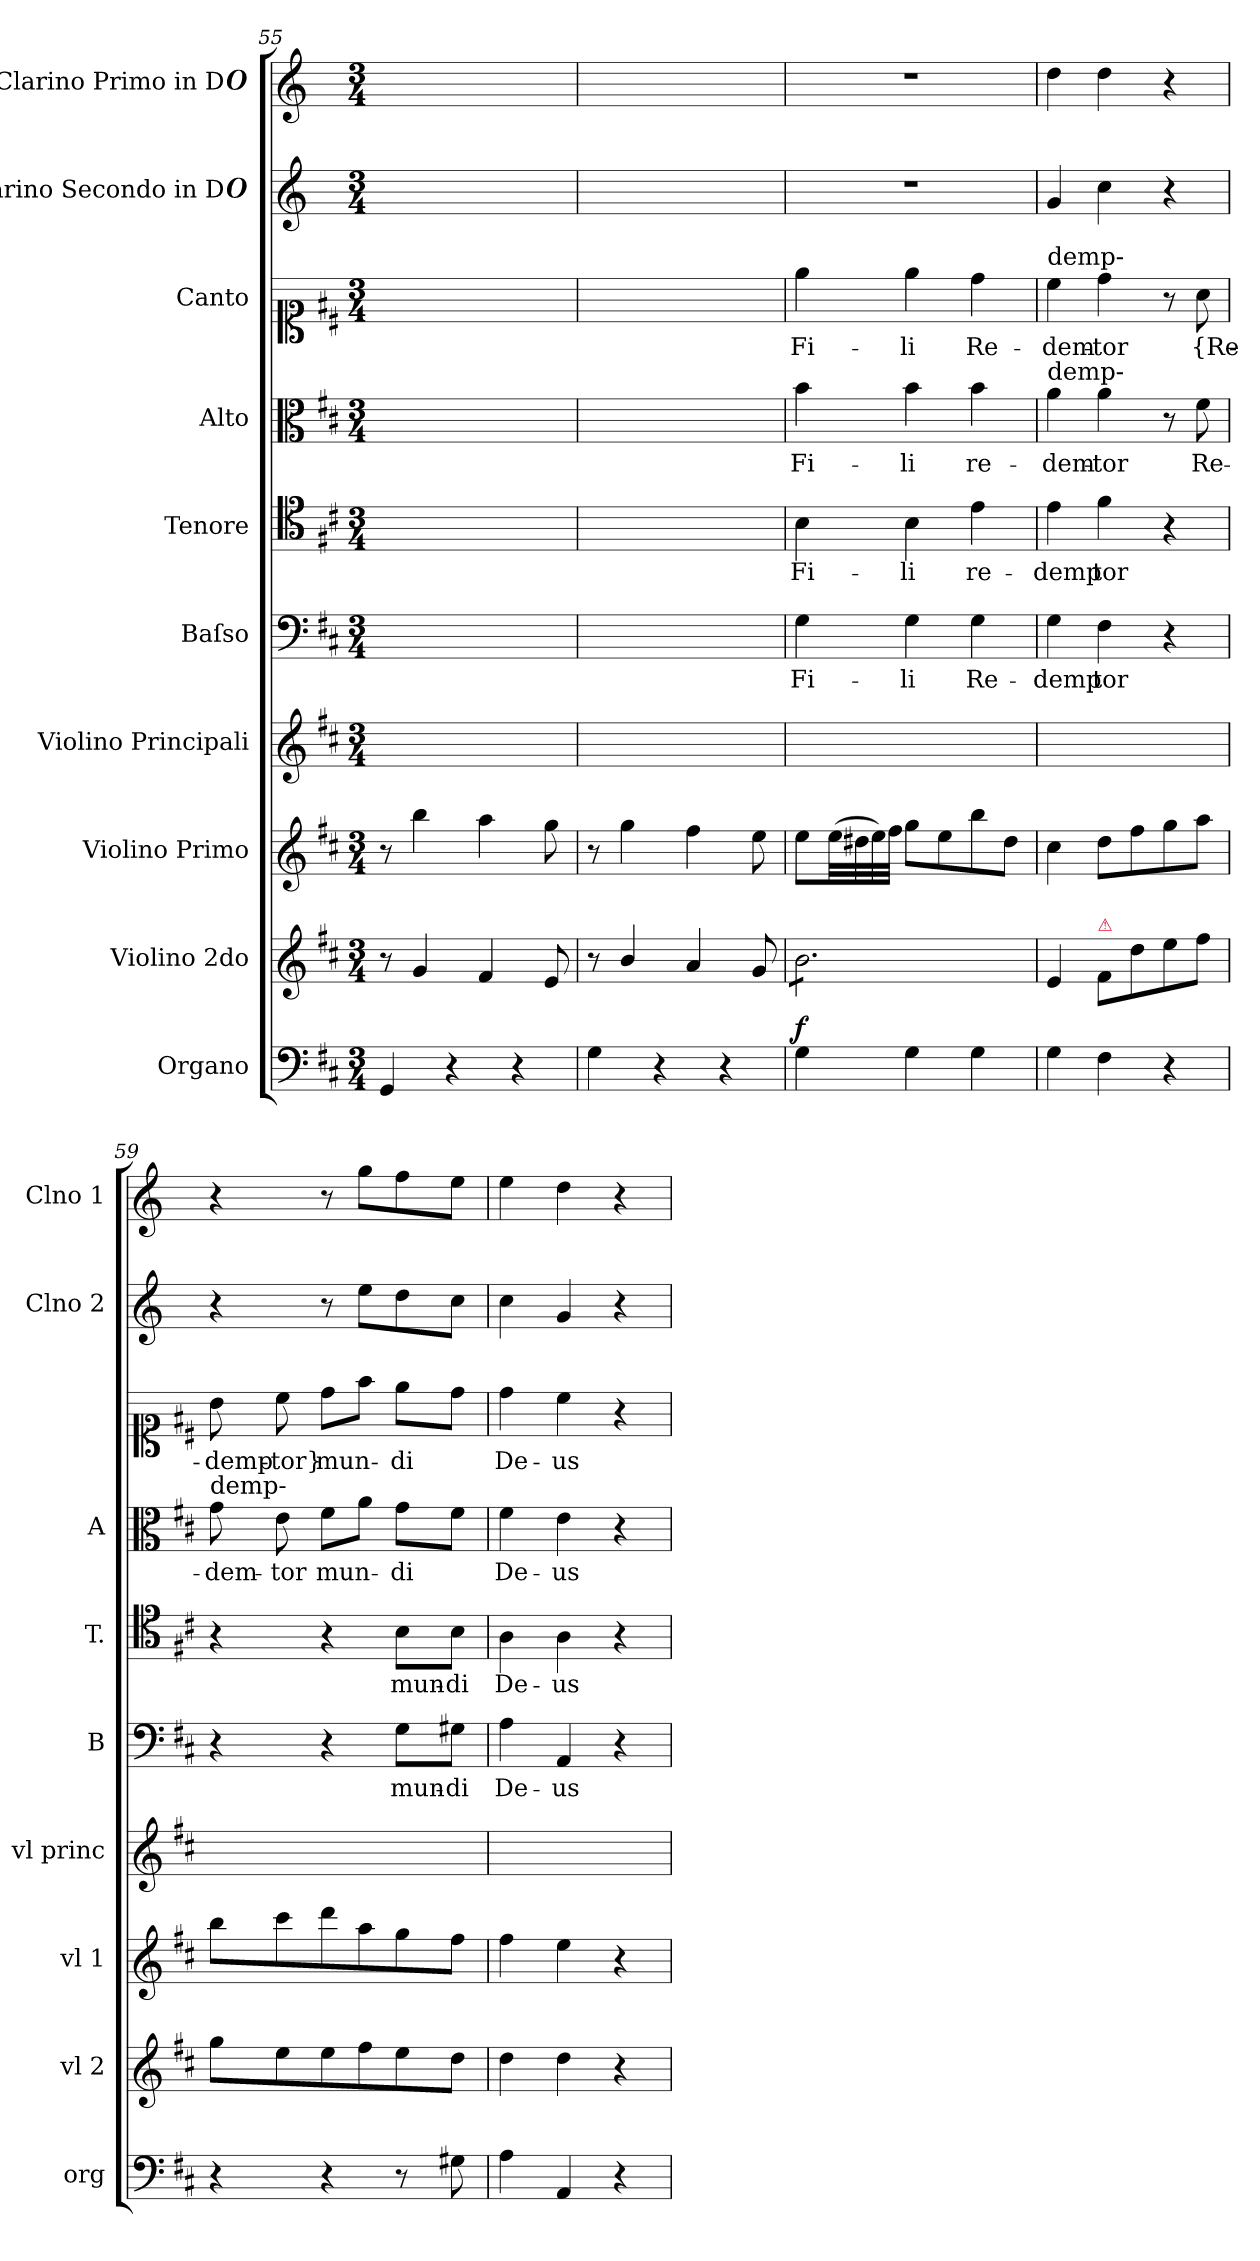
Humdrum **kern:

**kern	**dynam	**kern	**kern	**kern	**kern	**text	**kern	**text	**kern	**text	**kern	**text	**kern	**kern
*part10	*part10	*part9	*part8	*part7	*part6	*part6	*part5	*part5	*part4	*part4	*part3	*part3	*part2	*part1
*staff10	*staff10	*staff9	*staff8	*staff7	*staff6	*staff6	*staff5	*staff5	*staff4	*staff4	*staff3	*staff3	*staff2	*staff1
*I"Organo	*	*I"Violino 2do	*I"Violino Primo	*I"Violino Principali	*I"Baſso	*	*I"Tenore	*	*I"Alto	*	*I"Canto	*	*I"Clarino Secondo in D#	*I"Clarino Primo in D#
*I'org	*	*I'vl 2	*I'vl 1	*I'vl princ	*I'B	*	*I'T.	*	*I'A	*	*	*	*I'Clno 2	*I'Clno 1
*clefF4	*	*clefG2	*clefG2	*clefG2	*clefF4	*	*clefC4	*	*clefC3	*	*clefC1	*	*clefG2	*clefG2
*	*	*	*	*	*	*	*	*	*	*	*	*	*ITrd-1c-2	*ITrd-1c-2
*k[f#c#]	*	*k[f#c#]	*k[f#c#]	*k[f#c#]	*k[f#c#]	*	*k[f#c#]	*	*k[f#c#]	*	*k[f#c#]	*	*k[f#c#]	*k[f#c#]
*M3/4	*	*M3/4	*M3/4	*M3/4	*M3/4	*	*M3/4	*	*M3/4	*	*M3/4	*	*M3/4	*M3/4
=55	=55	=55	=55	=55	=55	=55	=55	=55	=55	=55	=55	=55	=55	=55
4GG/	.	8r	8r	2.ryy	2.ryy	.	2.ryy	.	2.ryy	.	2.ryy	.	2.ryy	2.ryy
.	.	4g/	4bb\	.	.	.	.	.	.	.	.	.	.	.
4r	.	.	.	.	.	.	.	.	.	.	.	.	.	.
.	.	4f#/	4aa\	.	.	.	.	.	.	.	.	.	.	.
4r	.	.	.	.	.	.	.	.	.	.	.	.	.	.
.	.	8e/	8gg\	.	.	.	.	.	.	.	.	.	.	.
=56	=56	=56	=56	=56	=56	=56	=56	=56	=56	=56	=56	=56	=56	=56
4G\	.	8r	8r	2.ryy	2.ryy	.	2.ryy	.	2.ryy	.	2.ryy	.	2.ryy	2.ryy
.	.	4b/	4gg\	.	.	.	.	.	.	.	.	.	.	.
4r	.	.	.	.	.	.	.	.	.	.	.	.	.	.
.	.	4a/	4ff#\	.	.	.	.	.	.	.	.	.	.	.
4r	.	.	.	.	.	.	.	.	.	.	.	.	.	.
.	.	8g/	8ee\	.	.	.	.	.	.	.	.	.	.	.
=57	=57	=57	=57	=57	=57	=57	=57	=57	=57	=57	=57	=57	=57	=57
!	!LO:DY:a	!	!	!	!	!	!	!	!	!	!	!	!	!
*	*	*tremolo	*	*	*	*	*	*	*	*	*	*	*	*
4G\	f.	8b\L	8ee\L	2.ryy	4G\	Fi-	4B\	Fi-	4b\	Fi-	4ee\	Fi-	2.r	2.r
.	.	8b\	(32ee\LL	.	.	.	.	.	.	.	.	.	.	.
.	.	.	32dd#X\	.	.	.	.	.	.	.	.	.	.	.
.	.	.	32ee\)	.	.	.	.	.	.	.	.	.	.	.
.	.	.	32ff#\JJJ	.	.	.	.	.	.	.	.	.	.	.
4G\	.	8b\	8gg\L	.	4G\	-li	4B\	-li	4b\	-li	4ee\	-li	.	.
.	.	8b\	8ee\	.	.	.	.	.	.	.	.	.	.	.
4G\	.	8b\	8bb\	.	4G\	Re-	4e\	re-	4b\	re-	4dd\	Re-	.	.
.	.	8b\J	8dd#\J	.	.	.	.	.	.	.	.	.	.	.
*	*	*Xtremolo	*	*	*	*	*	*	*	*	*	*	*	*
=58	=58	=58	=58	=58	=58	=58	=58	=58	=58	=58	=58	=58	=58	=58
!	!	!	!	!	!	!	!	!	!	!	!LO:TX:a:t=demp-	!	!	!
!	!	!	!	!	!	!	!	!	!LO:TX:a:t=demp-	!	!	!	!	!
4G\	.	4e/	4cc#\	2.ryy	4G\	-demp-	4e\	-demp-	4a\	-dem-	4cc#\	-dem-	4a/	4ee\
!	!	!LO:TX:a:color=crimson:t=⚠	!	!	!	!	!	!	!	!	!	!	!	!
4F#\	.	8f#/L	8dd\L	.	4F#\	-tor	4f#\	-tor	4a\	-tor	4dd\	-tor	4dd\	4ee\
.	.	8dd\	8ff#\	.	.	.	.	.	.	.	.	.	.	.
4r	.	8ee\	8gg\	.	4r	.	4r	.	8r	.	8r	.	4r	4r
.	.	8ff#\J	8aa\J	.	.	.	.	.	8f#\	Re-	8a\	{Re-	.	.
=59	=59	=59	=59	=59	=59	=59	=59	=59	=59	=59	=59	=59	=59	=59
!	!	!	!	!	!	!	!	!	!LO:TX:a:t=demp-	!	!	!	!	!
4r	.	8gg\L	8bb\L	2.ryy	4r	.	4r	.	8g\	-dem-	8b\	-demp-	4r	4r
.	.	8ee\	8ccc#\	.	.	.	.	.	8e\	-tor	8cc#\	-tor}	.	.
4r	.	8ee\	8ddd\	.	4r	.	4r	.	8f#\L	mun-	8dd\L	mun-	8r	8r
.	.	8ff#\	8aa\	.	.	.	.	.	8a\J	.	8ff#\J	.	8ff#\L	8aa\L
8r	.	8ee\	8gg\	.	8G\L	mun-	8B\L	mun-	8g\L	-di	8ee\L	-di	8ee\	8gg\
8G#X\	.	8dd\J	8ff#\J	.	8G#X\J	-di	8B\J	-di	8f#\J	.	8dd\J	.	8dd\J	8ff#\J
=60	=60	=60	=60	=60	=60	=60	=60	=60	=60	=60	=60	=60	=60	=60
4A\	.	4dd\	4ff#\	2.ryy	4A\	De-	4A\	De-	4f#\	De-	4dd\	De-	4dd\	4ff#\
4AA/	.	4dd\	4ee\	.	4AA/	-us	4A\	-us	4e\	-us	4cc#\	-us	4a/	4ee\
4r	.	4r	4r	.	4r	.	4r	.	4r	.	4r	.	4r	4r
=	=	=	=	=	=	=	=	=	=	=	=	=	=	=
*-	*-	*-	*-	*-	*-	*-	*-	*-	*-	*-	*-	*-	*-	*-
